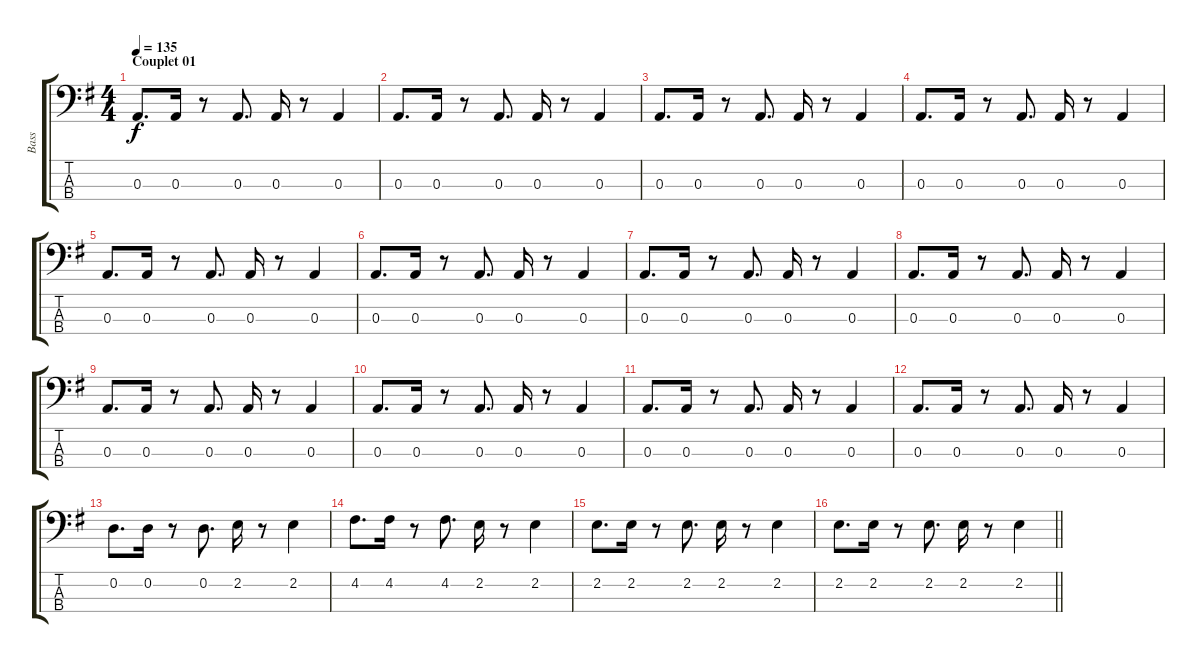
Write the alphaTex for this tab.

\track ("Bass" "Bass") {instrument electricbassfinger}
\staff {score tabs}
\tuning (G2 D2 A1 E1) {hide}
\ts (4 4)
\section ("" "Couplet 01")
\tempo 135
\clef f4
\ks g
0.3.8{d dy f} 0.3.16 r.8 0.3.8{d} 0.3.16 r.8 0.3.4 |
0.3.8{d} 0.3.16 r.8 0.3.8{d} 0.3.16 r.8 0.3.4 |
0.3.8{d} 0.3.16 r.8 0.3.8{d} 0.3.16 r.8 0.3.4 |
0.3.8{d} 0.3.16 r.8 0.3.8{d} 0.3.16 r.8 0.3.4 |
0.3.8{d} 0.3.16 r.8 0.3.8{d} 0.3.16 r.8 0.3.4 |
0.3.8{d} 0.3.16 r.8 0.3.8{d} 0.3.16 r.8 0.3.4 |
0.3.8{d} 0.3.16 r.8 0.3.8{d} 0.3.16 r.8 0.3.4 |
0.3.8{d} 0.3.16 r.8 0.3.8{d} 0.3.16 r.8 0.3.4 |
0.3.8{d} 0.3.16 r.8 0.3.8{d} 0.3.16 r.8 0.3.4 |
0.3.8{d} 0.3.16 r.8 0.3.8{d} 0.3.16 r.8 0.3.4 |
0.3.8{d} 0.3.16 r.8 0.3.8{d} 0.3.16 r.8 0.3.4 |
0.3.8{d} 0.3.16 r.8 0.3.8{d} 0.3.16 r.8 0.3.4 |
0.2.8{d} 0.2.16 r.8 0.2.8{d} 2.2.16 r.8 2.2.4 |
4.2.8{d} 4.2.16 r.8 4.2.8{d} 2.2.16 r.8 2.2.4 |
2.2.8{d} 2.2.16 r.8 2.2.8{d} 2.2.16 r.8 2.2.4 |
\barLineRight lightlight
2.2.8{d} 2.2.16 r.8 2.2.8{d} 2.2.16 r.8 2.2.4
